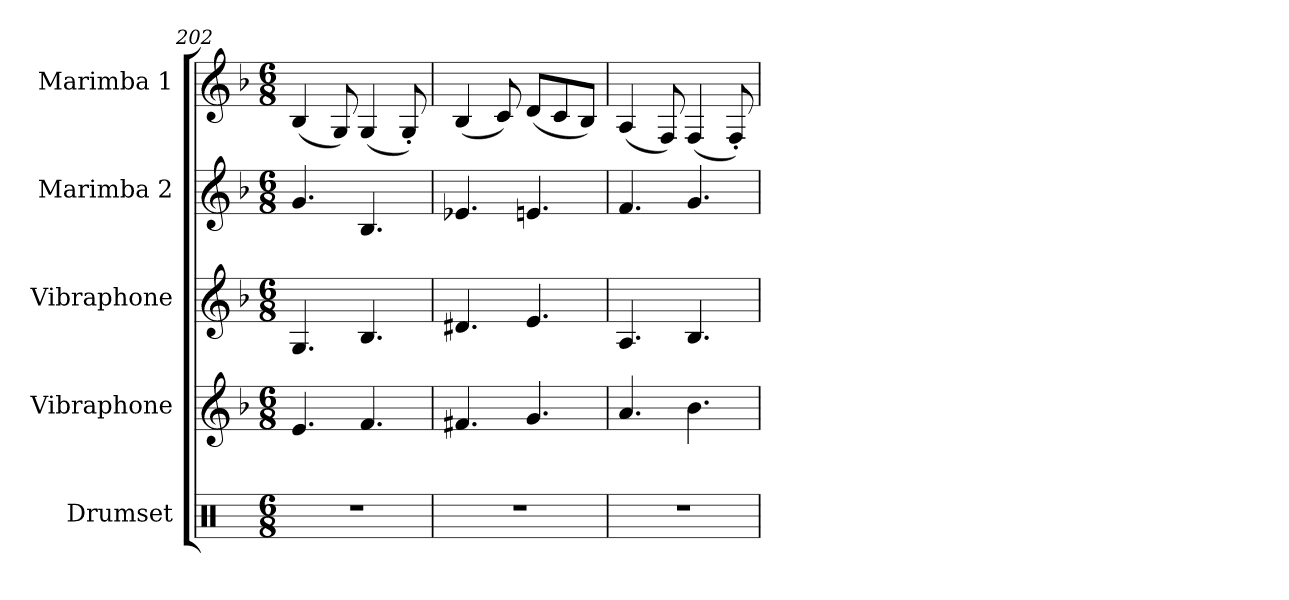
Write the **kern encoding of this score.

**kern	**kern	**kern	**kern	**kern
*part5	*part4	*part3	*part2	*part1
*staff5	*staff4	*staff3	*staff2	*staff1
*I"Drumset	*I"Vibraphone	*I"Vibraphone	*I"Marimba 2	*I"Marimba 1
*I'Drs.	*I'Vib.	*I'Vib.	*I'Mrm. 2	*I'Mrm. 1
!!LO:LB:g=z
*clefX	*clefG2	*clefG2	*clefG2	*clefG2
*k[]	*k[b-]	*k[b-]	*k[b-]	*k[b-]
*M6/8	*M6/8	*M6/8	*M6/8	*M6/8
=202	=202	=202	=202	=202
2.r	4.e/	4.G/	4.g/	(4B-/
.	.	.	.	8G/)
.	4.f/	4.B-/	4.B-/	(4G/
.	.	.	.	8G'/)
=203	=203	=203	=203	=203
2.r	4.f#X/	4.d#X/	4.e-X/	(4B-/
.	.	.	.	8c/)
.	4.g/	4.e/	4.en/	(8d/L
.	.	.	.	8c/
.	.	.	.	8B-/J)
=204	=204	=204	=204	=204
2.r	4.a/	4.A/	4.f/	(4A/
.	.	.	.	8F/)
.	4.b-\	4.B-/	4.g/	(4F/
.	.	.	.	8F'/)
=	=	=	=	=
*-	*-	*-	*-	*-
